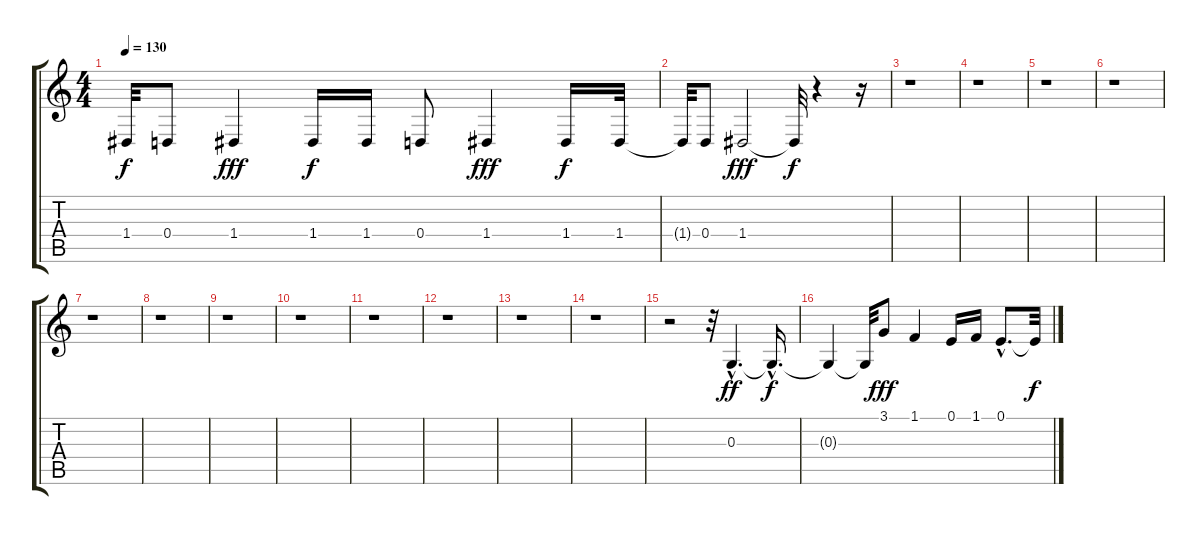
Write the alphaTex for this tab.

\track "" {instrument vibraphone}
\staff {score tabs}
\tuning (E4 B3 G3 D3 A2 E2) {hide}
\ts (4 4)
\tempo 130
\clef g2
\ks c
1.4{t}.32{dy f} 0.4.8 1.4.4{dy fff volume 11} 1.4.16{dy f volume 16} 1.4.16 0.4.8 1.4.4{dy fff volume 11} 1.4.16{dy f volume 16} 1.4.32 |
1.4{t}.32 0.4.8 1.4.2{dy fff volume 11} 1.4{t}.32{dy f} r.4 r.16 |
r.1 |
r.1 |
r.1 |
r.1 |
r.1 |
r.1 |
r.1 |
r.1 |
r.1 |
r.1 |
r.1 |
r.1 |
r.2 r.32 0.3{hac}.4{d dy ff volume 16 balance 3 instrument trumpet} 0.3{hac t}.16{d dy f} |
0.3{t}.4 0.3{t}.32 3.1.8{dy fff balance 10 instrument brasssection} 1.1.4 0.1.16 1.1.16 0.1{hac}.8{d} 0.1{t}.32{dy f}
